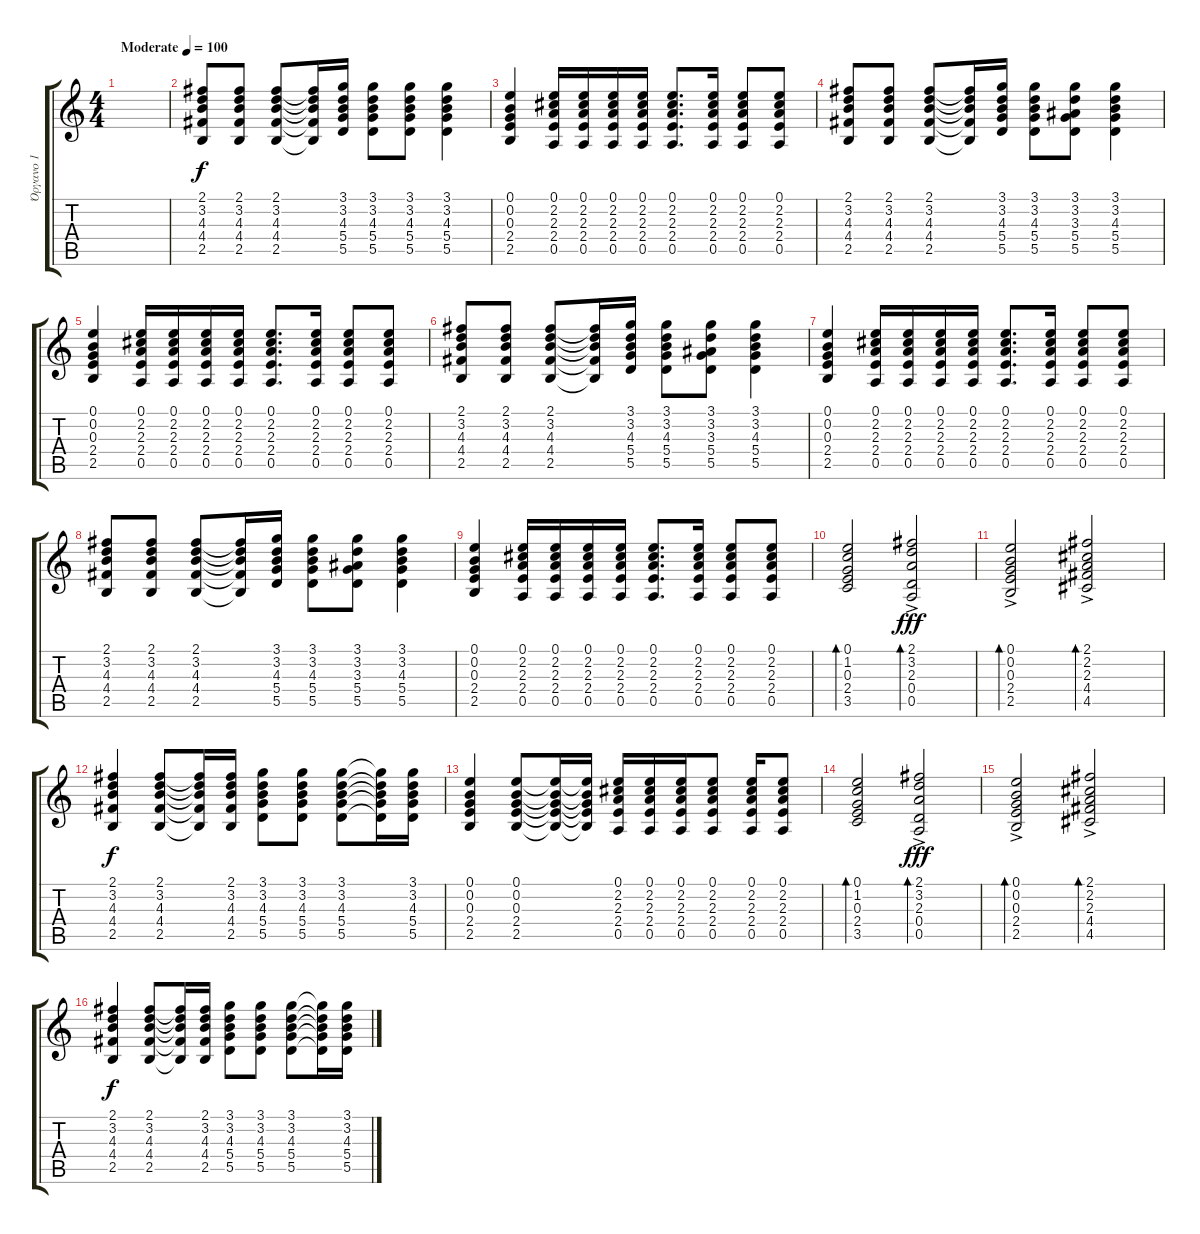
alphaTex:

\track ("Όργανο 1" "Όργανο 1") {instrument overdrivenguitar}
\staff {score tabs}
\tuning (E4 B3 G3 D3 A2 E2) {hide}
\ts (4 4)
\tempo (100 "Moderate")
\clef g2
\ks c
|
(2.1 3.2 4.3 4.4 2.5).8 (2.1 3.2 4.3 4.4 2.5).8 (2.1 3.2 4.3 4.4 2.5).8 (2.1{t} 3.2{t} 4.3{t} 4.4{t} 2.5{t}).16 (3.1 3.2 4.3 5.4 5.5).16 (3.1 3.2 4.3 5.4 5.5).8 (3.1 3.2 4.3 5.4 5.5).8 (3.1 3.2 4.3 5.4 5.5).4 |
(0.1 0.2 0.3 2.4 2.5).4 (0.1 2.2 2.3 2.4 0.5).16 (0.1 2.2 2.3 2.4 0.5).16 (0.1 2.2 2.3 2.4 0.5).16 (0.1 2.2 2.3 2.4 0.5).16 (0.1 2.2 2.3 2.4 0.5).8{d} (0.1 2.2 2.3 2.4 0.5).16 (0.1 2.2 2.3 2.4 0.5).8 (0.1 2.2 2.3 2.4 0.5).8 |
(2.1 3.2 4.3 4.4 2.5).8 (2.1 3.2 4.3 4.4 2.5).8 (2.1 3.2 4.3 4.4 2.5).8 (2.1{t} 3.2{t} 4.3{t} 4.4{t} 2.5{t}).16 (3.1 3.2 4.3 5.4 5.5).16 (3.1 3.2 4.3 5.4 5.5).8 (3.1 3.2 3.3 5.4 5.5).8 (3.1 3.2 4.3 5.4 5.5).4 |
(0.1 0.2 0.3 2.4 2.5).4 (0.1 2.2 2.3 2.4 0.5).16 (0.1 2.2 2.3 2.4 0.5).16 (0.1 2.2 2.3 2.4 0.5).16 (0.1 2.2 2.3 2.4 0.5).16 (0.1 2.2 2.3 2.4 0.5).8{d} (0.1 2.2 2.3 2.4 0.5).16 (0.1 2.2 2.3 2.4 0.5).8 (0.1 2.2 2.3 2.4 0.5).8 |
(2.1 3.2 4.3 4.4 2.5).8 (2.1 3.2 4.3 4.4 2.5).8 (2.1 3.2 4.3 4.4 2.5).8 (2.1{t} 3.2{t} 4.3{t} 4.4{t} 2.5{t}).16 (3.1 3.2 4.3 5.4 5.5).16 (3.1 3.2 4.3 5.4 5.5).8 (3.1 3.2 3.3 5.4 5.5).8 (3.1 3.2 4.3 5.4 5.5).4 |
(0.1 0.2 0.3 2.4 2.5).4 (0.1 2.2 2.3 2.4 0.5).16 (0.1 2.2 2.3 2.4 0.5).16 (0.1 2.2 2.3 2.4 0.5).16 (0.1 2.2 2.3 2.4 0.5).16 (0.1 2.2 2.3 2.4 0.5).8{d} (0.1 2.2 2.3 2.4 0.5).16 (0.1 2.2 2.3 2.4 0.5).8 (0.1 2.2 2.3 2.4 0.5).8 |
(2.1 3.2 4.3 4.4 2.5).8 (2.1 3.2 4.3 4.4 2.5).8 (2.1 3.2 4.3 4.4 2.5).8 (2.1{t} 3.2{t} 4.3{t} 4.4{t} 2.5{t}).16 (3.1 3.2 4.3 5.4 5.5).16 (3.1 3.2 4.3 5.4 5.5).8 (3.1 3.2 3.3 5.4 5.5).8 (3.1 3.2 4.3 5.4 5.5).4 |
(0.1 0.2 0.3 2.4 2.5).4 (0.1 2.2 2.3 2.4 0.5).16 (0.1 2.2 2.3 2.4 0.5).16 (0.1 2.2 2.3 2.4 0.5).16 (0.1 2.2 2.3 2.4 0.5).16 (0.1 2.2 2.3 2.4 0.5).8{d} (0.1 2.2 2.3 2.4 0.5).16 (0.1 2.2 2.3 2.4 0.5).8 (0.1 2.2 2.3 2.4 0.5).8 |
(0.1 1.2 0.3 2.4 3.5).2{bd 240} (2.1{ac} 3.2{ac} 2.3{ac} 0.4{ac} 0.5).2{bd 240 dy fff} |
(0.1 0.2{ac} 0.3{ac} 2.4{ac} 2.5{ac}).2{bd 240} (2.1 2.2{ac} 2.3{ac} 4.4{ac} 4.5{ac}).2{bd 240} |
(2.1 3.2 4.3 4.4 2.5).4{dy f} (2.1 3.2 4.3 4.4 2.5).8 (2.1{t} 3.2{t} 4.3{t} 4.4{t} 2.5{t}).16 (2.1 3.2 4.3 4.4 2.5).16 (3.1 3.2 4.3 5.4 5.5).8 (3.1 3.2 4.3 5.4 5.5).8 (3.1 3.2 4.3 5.4 5.5).8 (3.1{t} 3.2{t} 4.3{t} 5.4{t} 5.5{t}).16 (3.1 3.2 4.3 5.4 5.5).16 |
(0.1 0.2 0.3 2.4 2.5).4 (0.1 0.2 0.3 2.4 2.5).8 (0.1{t} 0.2{t} 0.3{t} 2.4{t} 2.5{t}).16 (0.1{t} 0.2{t} 0.3{t} 2.4{t} 2.5{t}).16 (0.1 2.2 2.3 2.4 0.5).16 (0.1 2.2 2.3 2.4 0.5).16 (0.1 2.2 2.3 2.4 0.5).16 (0.1 2.2 2.3 2.4 0.5).8 (0.1 2.2 2.3 2.4 0.5).16 (0.1 2.2 2.3 2.4 0.5).8 |
(0.1 1.2 0.3 2.4 3.5).2{bd 240} (2.1{ac} 3.2{ac} 2.3{ac} 0.4{ac} 0.5).2{bd 240 dy fff} |
(0.1 0.2{ac} 0.3{ac} 2.4{ac} 2.5{ac}).2{bd 240} (2.1 2.2{ac} 2.3{ac} 4.4{ac} 4.5{ac}).2{bd 240} |
(2.1 3.2 4.3 4.4 2.5).4{dy f} (2.1 3.2 4.3 4.4 2.5).8 (2.1{t} 3.2{t} 4.3{t} 4.4{t} 2.5{t}).16 (2.1 3.2 4.3 4.4 2.5).16 (3.1 3.2 4.3 5.4 5.5).8 (3.1 3.2 4.3 5.4 5.5).8 (3.1 3.2 4.3 5.4 5.5).8 (3.1{t} 3.2{t} 4.3{t} 5.4{t} 5.5{t}).16 (3.1 3.2 4.3 5.4 5.5).16
